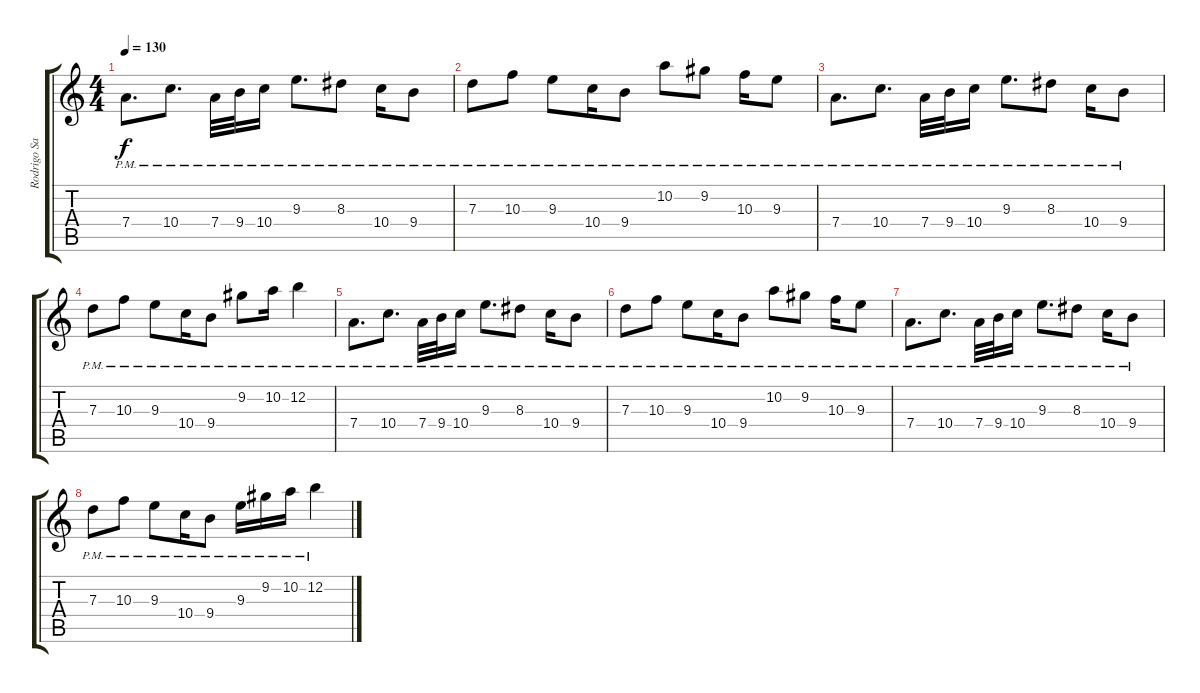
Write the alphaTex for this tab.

\track ("Rodrigo Sanchez" "Rodrigo Sa") {instrument acousticguitarnylon}
\staff {score tabs}
\tuning (E4 B3 G3 D3 A2 E2) {hide}
\ts (4 4)
\tempo 130
\clef g2
\ks c
7.4{pm}.8{d dy f} 10.4{pm}.8{d} 7.4{pm}.32 9.4{pm}.32 10.4{pm}.16 9.3{pm}.8{d} 8.3{pm}.8 10.4{pm}.16 9.4{pm}.8 |
7.3{pm}.8 10.3{pm}.8 9.3{pm}.8 10.4{pm}.16 9.4{pm}.8 10.2{pm}.8 9.2{pm}.8 10.3{pm}.16 9.3{pm}.8 |
7.4{pm}.8{d} 10.4{pm}.8{d} 7.4{pm}.32 9.4{pm}.32 10.4{pm}.16 9.3{pm}.8{d} 8.3{pm}.8 10.4{pm}.16 9.4{pm}.8 |
7.3{pm}.8 10.3{pm}.8 9.3{pm}.8 10.4{pm}.16 9.4{pm}.8 9.2{pm}.8 10.2{pm}.16 12.2{pm}.4 |
7.4{pm}.8{d} 10.4{pm}.8{d} 7.4{pm}.32 9.4{pm}.32 10.4{pm}.16 9.3{pm}.8{d} 8.3{pm}.8 10.4{pm}.16 9.4{pm}.8 |
7.3{pm}.8 10.3{pm}.8 9.3{pm}.8 10.4{pm}.16 9.4{pm}.8 10.2{pm}.8 9.2{pm}.8 10.3{pm}.16 9.3{pm}.8 |
7.4{pm}.8{d} 10.4{pm}.8{d} 7.4{pm}.32 9.4{pm}.32 10.4{pm}.16 9.3{pm}.8{d} 8.3{pm}.8 10.4{pm}.16 9.4{pm}.8 |
7.3{pm}.8 10.3{pm}.8 9.3{pm}.8 10.4{pm}.16 9.4{pm}.8 9.3{pm}.16 9.2{pm}.16 10.2{pm}.16 12.2{pm}.4
